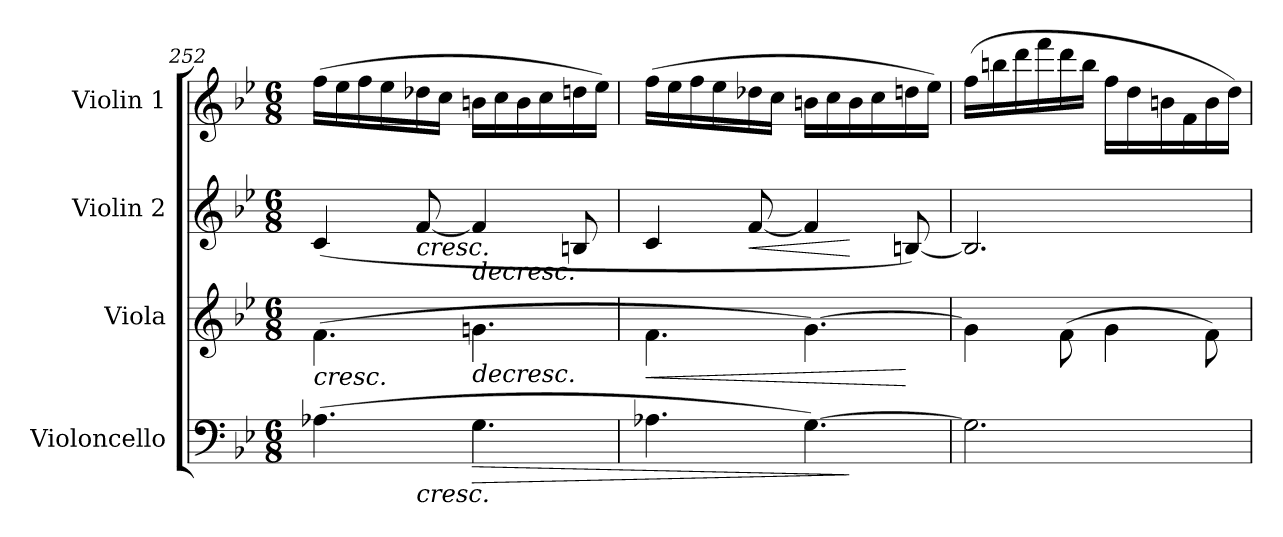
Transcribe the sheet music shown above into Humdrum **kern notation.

**kern	**dynam	**kern	**dynam	**kern	**dynam	**kern
*part4	*part4	*part3	*part3	*part2	*part2	*part1
*staff4	*staff4	*staff3	*staff3	*staff2	*staff2	*staff1
*I"Violoncello	*	*I"Viola	*	*I"Violin 2	*	*I"Violin 1
*I'Vc	*	*I'Vla	*	*I'Vln	*	*I'Vln
!!LO:LB:g=z
*clefF4	*	*clefG2	*	*clefG2	*	*clefG2
*k[b-e-]	*	*k[b-e-]	*	*k[b-e-]	*	*k[b-e-]
*M6/8	*	*M6/8	*	*M6/8	*	*M6/8
=252	=252	=252	=252	=252	=252	=252
*^	*	*	*	*	*	*
!	!	!	!	!LO:HP:b	!	!	!
*	*	*	*^	*	*^	*	*
(4.A-X\	4ryy	.	(4.f\	4ryy	<	(4c/	4.ryy	.	(16ff\LL
.	.	.	.	.	.	.	.	.	16ee-\
.	.	.	.	.	.	.	.	.	16ff\
.	.	.	.	.	.	.	.	.	16ee-\
!	!	!LO:HP:b	!	!	!	!	!	!LO:HP:b	!
.	8ryy	<	.	8ryy	.	[8f/	.	<	16dd-X\
.	.	.	.	.	.	.	.	.	16cc\JJ
!	!	!LO:HP:b	!	!	!LO:HP:b	!	!	!LO:HP:b	!
4.G\	8ryy	>	4.gn\	8ryy	>	4f/]	8ryy	>	16bn\LL
.	.	.	.	.	.	.	.	.	16cc\
.	8ryy	.	.	8ryy	.	.	8ryy	[	16b\
.	.	.	.	.	.	.	.	.	16cc\
.	8ryy	.	.	8ryy	[	8Bn/	8ryy	.	16ddn\
.	.	.	.	.	.	.	.	.	16ee-\JJ)
=253	=253	=253	=253	=253	=253	=253	=253	=253	=253
!	!	!	!	!	!LO:HP:b	!	!	!	!
4.A-X\	4ryy	.	4.f\	4ryy	<	4c/	4.ryy	.	(16ff\LL
.	.	.	.	.	.	.	.	.	16ee-\
.	.	.	.	.	.	.	.	.	16ff\
.	.	.	.	.	.	.	.	.	16ee-\
!	!	!	!	!	!	!	!	!LO:HP:b	!
.	8ryy	.	.	8ryy	.	[8f/	.	<	16dd-X\
.	.	.	.	.	.	.	.	.	16cc\JJ
[4.G\)	8ryy	[	[4.g\)	8ryy	]	4f/]	8ryy	]	16bn\LL
.	.	.	.	.	.	.	.	.	16cc\
.	8ryy	]	.	8ryy	.	.	8ryy	[	16b\
.	.	.	.	.	.	.	.	.	16cc\
.	8ryy	.	.	8ryy	[	[8Bn/)	8ryy	.	16ddn\
.	.	.	.	.	.	.	.	.	16ee-\JJ)
*v	*v	*	*	*	*	*v	*v	*	*
*	*	*v	*v	*	*	*	*
=254	=254	=254	=254	=254	=254	=254
2.G\]	.	4g\]	.	2.B/]	.	(16ff\LL
.	.	.	.	.	.	16bbn\
.	.	.	.	.	.	16ddd\
.	.	.	.	.	.	16fff\
.	.	(8f\	.	.	.	16ddd\
.	.	.	.	.	.	16bb\JJ
.	.	4g\	.	.	.	16ff\LL
.	.	.	.	.	.	16dd\
.	.	.	.	.	.	16bn\
.	.	.	.	.	.	16f\
.	.	8f\)	.	.	.	16b\
.	.	.	.	.	.	16dd\JJ)
=	=	=	=	=	=	=
*-	*-	*-	*-	*-	*-	*-
